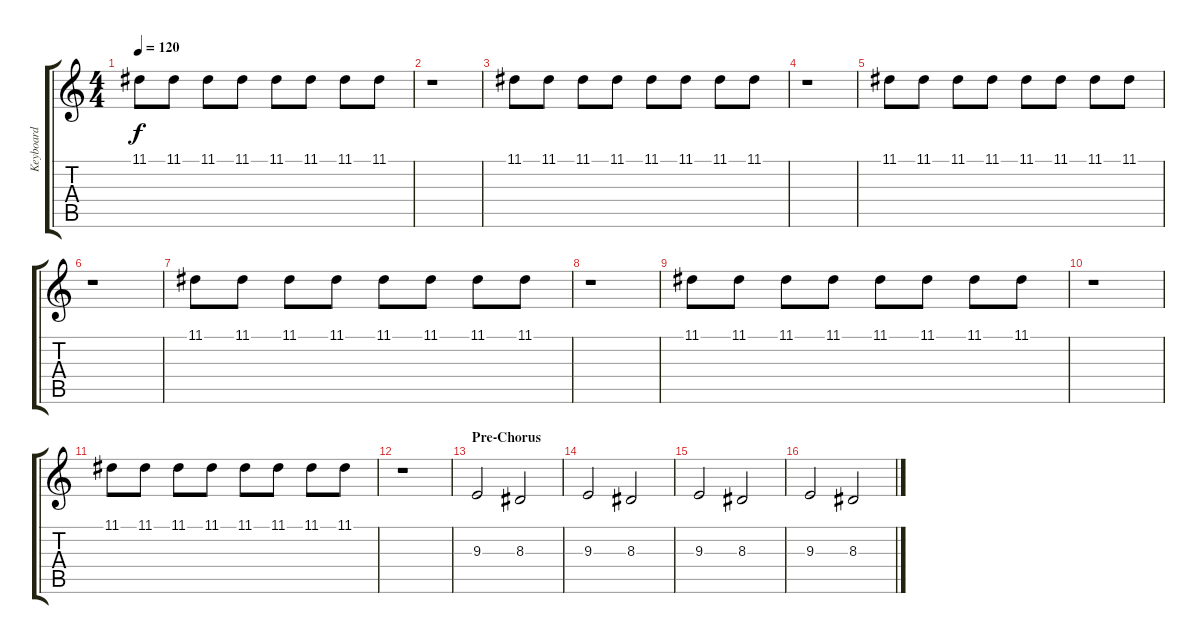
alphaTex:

\track ("Keyboard" "Keyboard") {instrument choiraahs}
\staff {score tabs}
\tuning (E4 B3 G3 D3 A2 E2) {hide}
\ts (4 4)
\tempo 120
\clef g2
\ks c
11.1.8{dy f volume 10 instrument harpsichord} 11.1.8 11.1.8{volume 0} 11.1.8 11.1.8 11.1.8 11.1.8 11.1.8 |
r.1 |
11.1.8{volume 10 instrument harpsichord} 11.1.8 11.1.8{volume 0} 11.1.8 11.1.8 11.1.8 11.1.8 11.1.8 |
r.1 |
11.1.8{volume 10 instrument harpsichord} 11.1.8 11.1.8{volume 0} 11.1.8 11.1.8 11.1.8 11.1.8 11.1.8 |
r.1 |
11.1.8{volume 10 instrument harpsichord} 11.1.8 11.1.8{volume 0} 11.1.8 11.1.8 11.1.8 11.1.8 11.1.8 |
r.1 |
11.1.8{volume 10 instrument harpsichord} 11.1.8 11.1.8{volume 0} 11.1.8 11.1.8 11.1.8 11.1.8 11.1.8 |
r.1 |
11.1.8{volume 10 instrument harpsichord} 11.1.8 11.1.8{volume 0} 11.1.8 11.1.8 11.1.8 11.1.8 11.1.8 |
r.1 |
\section ("" "Pre-Chorus")
9.3.2{volume 13 instrument choiraahs} 8.3.2 |
9.3.2 8.3.2 |
9.3.2 8.3.2 |
9.3.2 8.3.2
